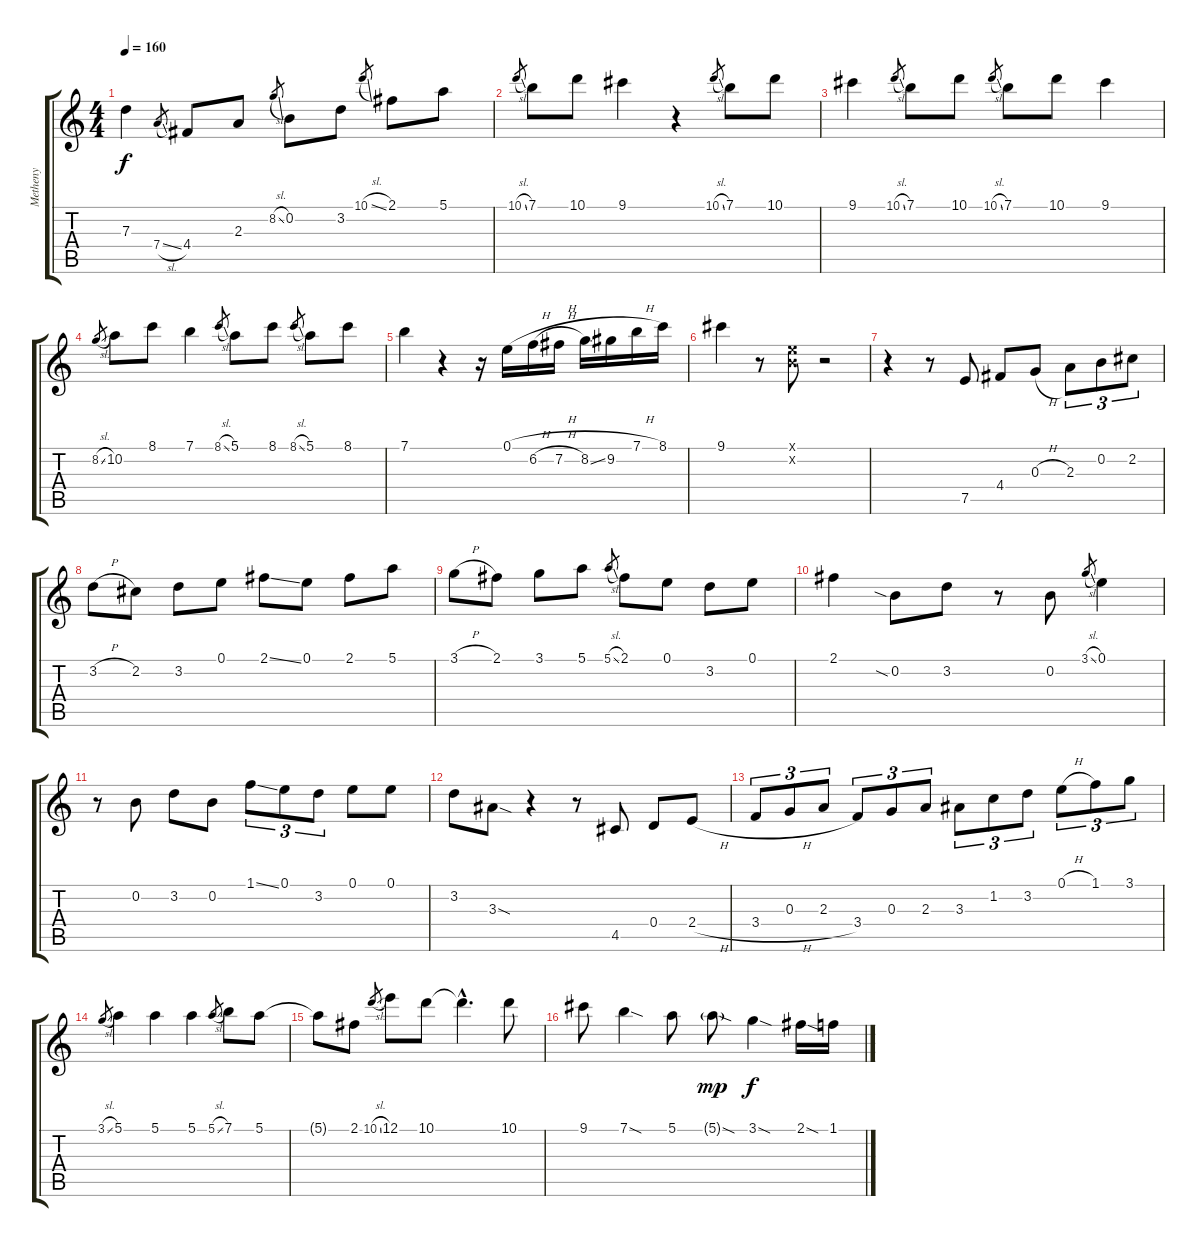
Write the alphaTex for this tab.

\track ("Metheny" "Metheny") {instrument electricguitarjazz}
\staff {score tabs}
\tuning (E4 B3 G3 D3 A2 E2) {hide}
\ts (4 4)
\tempo 160
\clef g2
\ks c
7.3{t}.4{dy f} 7.4{sl}.8{gr} 4.4.8 2.3.8 8.2{sl}.8{gr} 0.2.8 3.2.8 10.1{sl}.8{gr} 2.1.8 5.1.8 |
10.1{sl}.8{gr} 7.1.8 10.1.8 9.1.4 r.4 10.1{sl}.8{gr} 7.1.8 10.1.8 |
9.1.4 10.1{sl}.8{gr} 7.1.8 10.1.8 10.1{sl}.8{gr} 7.1.8 10.1.8 9.1.4 |
8.2{sl}.8{gr} 10.2.8 8.1.8 7.1.4 8.1{sl}.8{gr} 5.1.8 8.1.8 8.1{sl}.8{gr} 5.1.8 8.1.8 |
7.1.4 r.4 r.16 0.1{h}.16 6.2{h}.16 7.2{h}.16 8.2{ss}.16 9.2.16 7.1{h}.16 8.1.16 |
9.1.4 r.8 (0.1{x} 0.2{x}).8 r.2 |
r.4 r.8 7.5.8 4.4.8 0.3{h}.8 2.3.8{tu (3 2)} 0.2.8{tu (3 2)} 2.2.8{tu (3 2)} |
3.2{h}.8 2.2.8 3.2.8 0.1.8 2.1{ss}.8 0.1.8 2.1.8 5.1.8 |
3.1{h}.8 2.1.8 3.1.8 5.1.8 5.1{sl}.8{gr} 2.1.8 0.1.8 3.2.8 0.1.8 |
2.1.4 0.2{sia}.8 3.2.8 r.8 0.2.8 3.1{sl}.8{gr} 0.1.4 |
r.8 0.2.8 3.2.8 0.2.8 1.1{ss}.8{tu (3 2)} 0.1.8{tu (3 2)} 3.2.8{tu (3 2)} 0.1.8 0.1.8 |
3.2.8 3.3{sod}.8 r.4 r.8 4.5.8 0.4.8 2.4{h}.8 |
3.4{h}.8{tu (3 2)} 0.3.8{tu (3 2)} 2.3.8{tu (3 2)} 3.4.8{tu (3 2)} 0.3.8{tu (3 2)} 2.3.8{tu (3 2)} 3.3.8{tu (3 2)} 1.2.8{tu (3 2)} 3.2.8{tu (3 2)} 0.1{h}.8{tu (3 2)} 1.1.8{tu (3 2)} 3.1.8{tu (3 2)} |
3.1{sl}.8{gr} 5.1.4 5.1.4 5.1.4 5.1{sl}.8{gr} 7.1.8 5.1.8 |
5.1{t}.8 2.1.8 10.1{sl}.8{gr} 12.1.8 10.1.8 10.1{hac t}.4{d} 10.1.8 |
9.1.8 7.1{sod}.4 5.1.8 5.1{sod g}.8{dy mp} 3.1{sod}.4{dy f} 2.1{sod}.16 1.1{ss}.16
